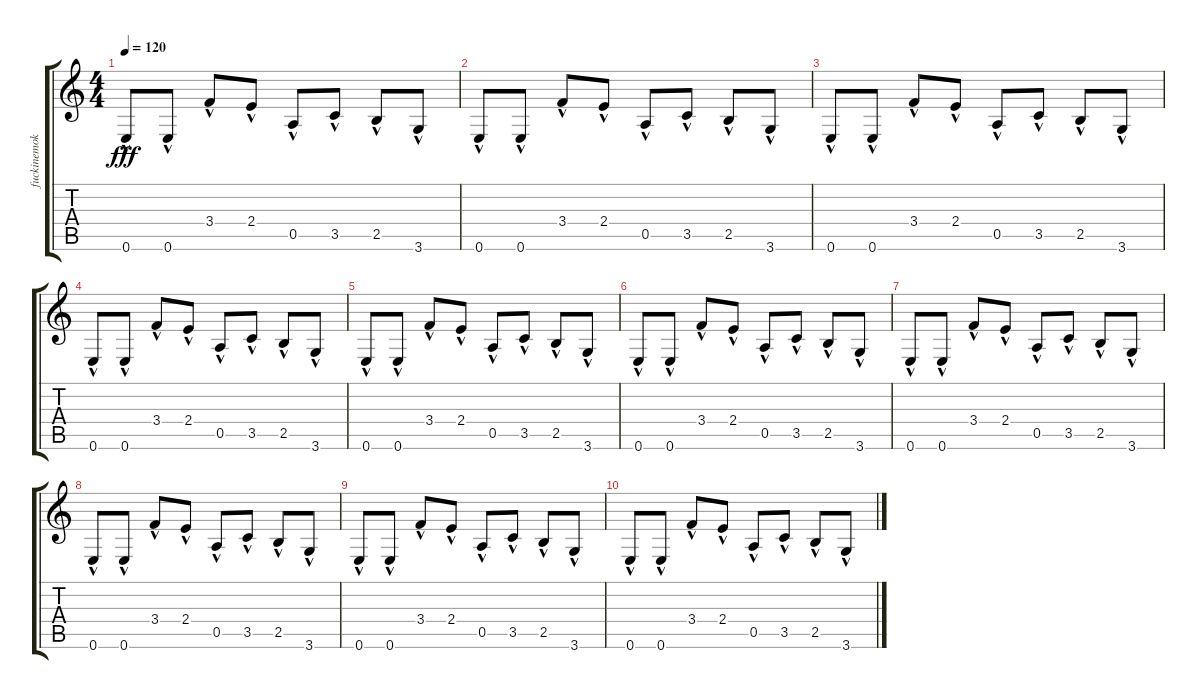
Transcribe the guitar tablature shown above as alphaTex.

\track ("fuckinemokid" "fuckinemok") {instrument slapbass1}
\staff {score tabs}
\tuning (E4 B3 G3 D3 A2 E2) {hide}
\ts (4 4)
\tempo 120
\clef g2
\ks c
0.6{hac}.8{dy fff} 0.6{hac}.8 3.4{hac}.8 2.4{hac}.8 0.5{hac}.8 3.5{hac}.8 2.5{hac}.8 3.6{hac}.8 |
0.6{hac}.8 0.6{hac}.8 3.4{hac}.8 2.4{hac}.8 0.5{hac}.8 3.5{hac}.8 2.5{hac}.8 3.6{hac}.8 |
0.6{hac}.8 0.6{hac}.8 3.4{hac}.8 2.4{hac}.8 0.5{hac}.8 3.5{hac}.8 2.5{hac}.8 3.6{hac}.8 |
0.6{hac}.8 0.6{hac}.8 3.4{hac}.8 2.4{hac}.8 0.5{hac}.8 3.5{hac}.8 2.5{hac}.8 3.6{hac}.8 |
0.6{hac}.8 0.6{hac}.8 3.4{hac}.8 2.4{hac}.8 0.5{hac}.8 3.5{hac}.8 2.5{hac}.8 3.6{hac}.8 |
0.6{hac}.8 0.6{hac}.8 3.4{hac}.8 2.4{hac}.8 0.5{hac}.8 3.5{hac}.8 2.5{hac}.8 3.6{hac}.8 |
0.6{hac}.8 0.6{hac}.8 3.4{hac}.8 2.4{hac}.8 0.5{hac}.8 3.5{hac}.8 2.5{hac}.8 3.6{hac}.8 |
0.6{hac}.8 0.6{hac}.8 3.4{hac}.8 2.4{hac}.8 0.5{hac}.8 3.5{hac}.8 2.5{hac}.8 3.6{hac}.8 |
0.6{hac}.8 0.6{hac}.8 3.4{hac}.8 2.4{hac}.8 0.5{hac}.8 3.5{hac}.8 2.5{hac}.8 3.6{hac}.8 |
0.6{hac}.8 0.6{hac}.8 3.4{hac}.8 2.4{hac}.8 0.5{hac}.8 3.5{hac}.8 2.5{hac}.8 3.6{hac}.8
